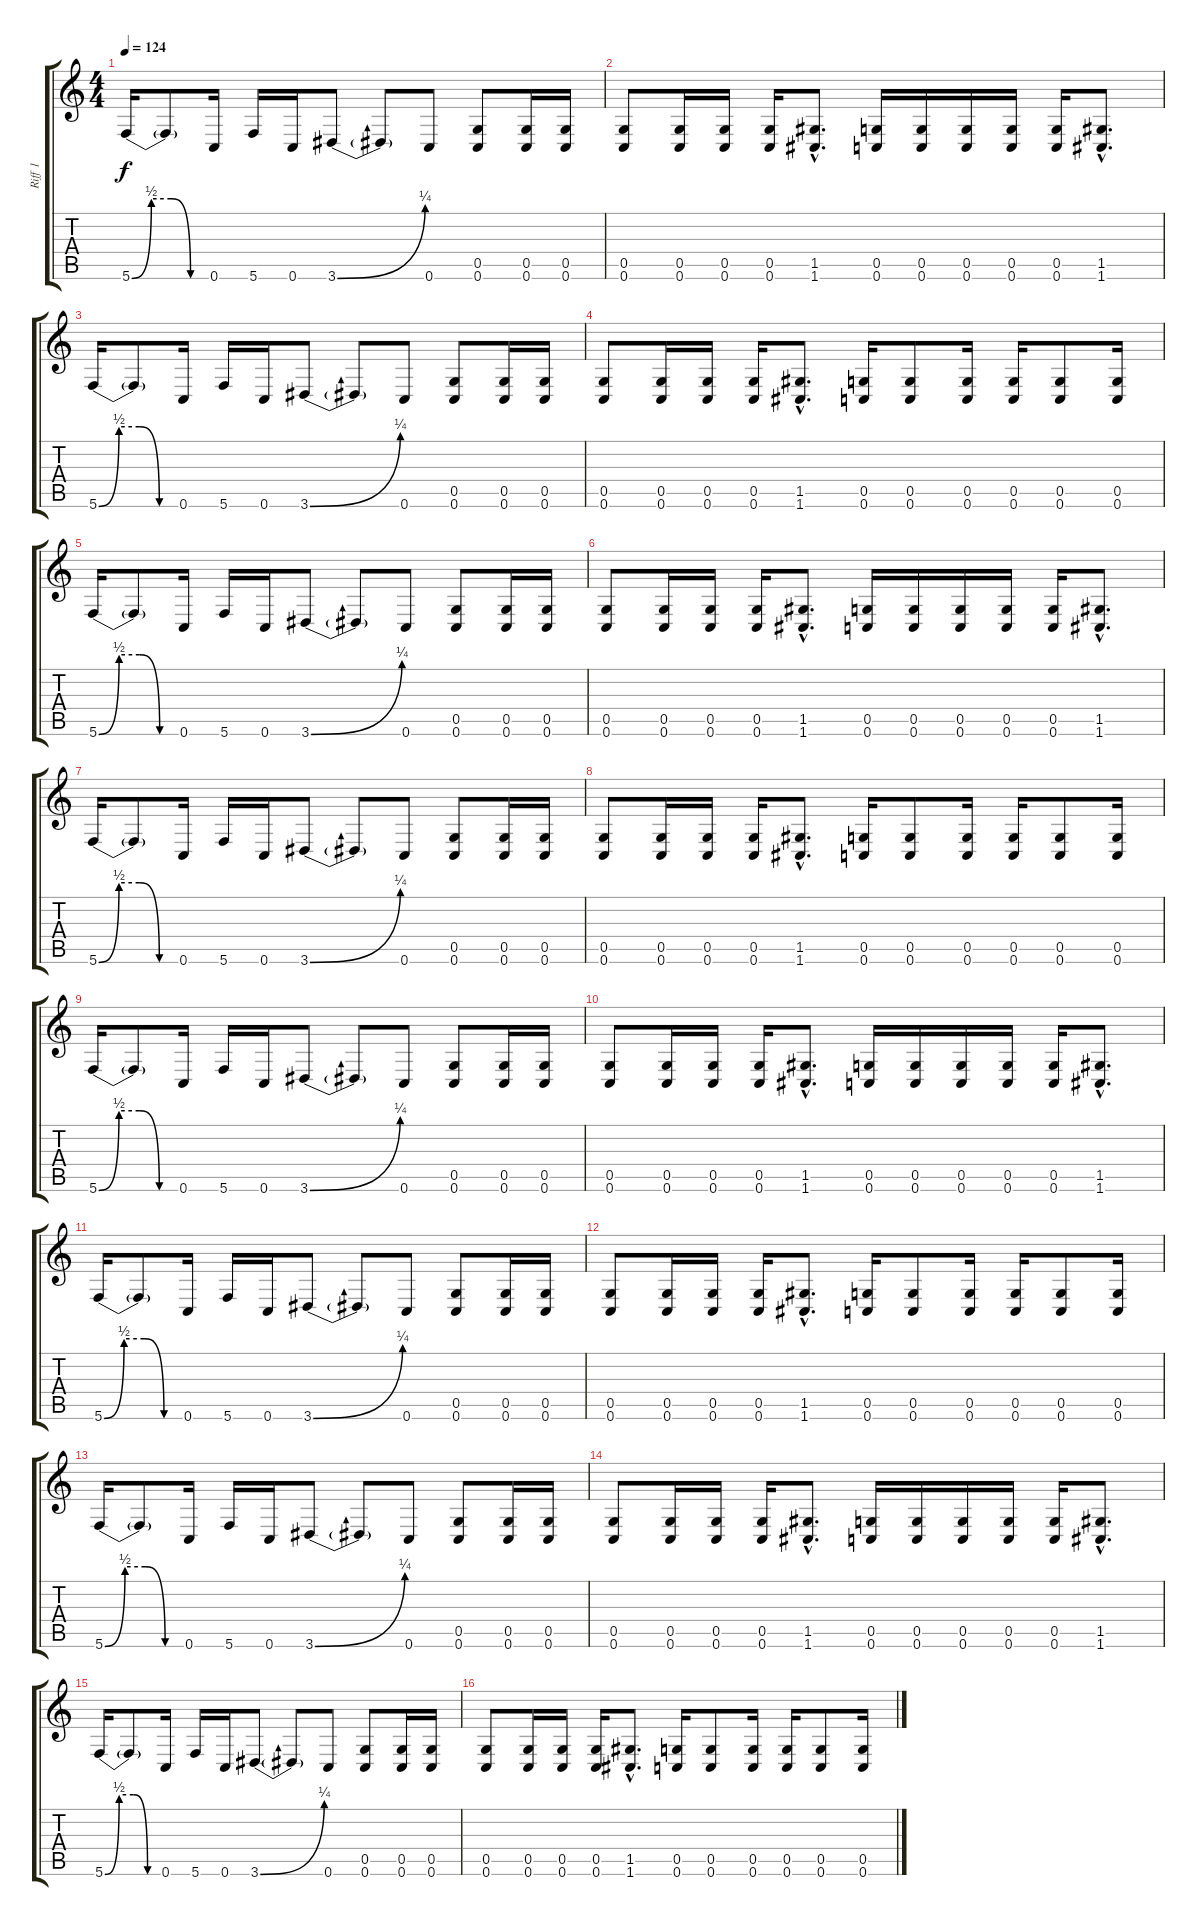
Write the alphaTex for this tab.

\track ("Riff 1" "Riff 1") {instrument distortionguitar}
\staff {score tabs}
\tuning (D4 A3 F3 C3 G2 C2) {hide}
\ts (4 4)
\tempo 124
\clef g2
\ks c
5.6{be (custom 0 0 15 2 30 2 45 0 60 0)}.16{dy f} 5.6{t}.8 0.6.16 5.6.16 0.6.16 3.6{be (bend 0 0 60 1)}.8 3.6{t}.8 0.6.8 (0.5 0.6).8 (0.5 0.6).16 (0.5 0.6).16 |
(0.5 0.6).8 (0.5 0.6).16 (0.5 0.6).16 (0.5 0.6).16 (1.5{hac} 1.6{hac}).8{d} (0.5 0.6).16 (0.5 0.6).16 (0.5 0.6).16 (0.5 0.6).16 (0.5 0.6).16 (1.5{hac} 1.6{hac}).8{d} |
5.6{be (custom 0 0 15 2 30 2 45 0 60 0)}.16 5.6{t}.8 0.6.16 5.6.16 0.6.16 3.6{be (bend 0 0 60 1)}.8 3.6{t}.8 0.6.8 (0.5 0.6).8 (0.5 0.6).16 (0.5 0.6).16 |
(0.5 0.6).8 (0.5 0.6).16 (0.5 0.6).16 (0.5 0.6).16 (1.5{hac} 1.6{hac}).8{d} (0.5 0.6).16 (0.5 0.6).8 (0.5 0.6).16 (0.5 0.6).16 (0.5 0.6).8 (0.5 0.6).16 |
5.6{be (custom 0 0 15 2 30 2 45 0 60 0)}.16 5.6{t}.8 0.6.16 5.6.16 0.6.16 3.6{be (bend 0 0 60 1)}.8 3.6{t}.8 0.6.8 (0.5 0.6).8 (0.5 0.6).16 (0.5 0.6).16 |
(0.5 0.6).8 (0.5 0.6).16 (0.5 0.6).16 (0.5 0.6).16 (1.5{hac} 1.6{hac}).8{d} (0.5 0.6).16 (0.5 0.6).16 (0.5 0.6).16 (0.5 0.6).16 (0.5 0.6).16 (1.5{hac} 1.6{hac}).8{d} |
5.6{be (custom 0 0 15 2 30 2 45 0 60 0)}.16 5.6{t}.8 0.6.16 5.6.16 0.6.16 3.6{be (bend 0 0 60 1)}.8 3.6{t}.8 0.6.8 (0.5 0.6).8 (0.5 0.6).16 (0.5 0.6).16 |
(0.5 0.6).8 (0.5 0.6).16 (0.5 0.6).16 (0.5 0.6).16 (1.5{hac} 1.6{hac}).8{d} (0.5 0.6).16 (0.5 0.6).8 (0.5 0.6).16 (0.5 0.6).16 (0.5 0.6).8 (0.5 0.6).16 |
5.6{be (custom 0 0 15 2 30 2 45 0 60 0)}.16 5.6{t}.8 0.6.16 5.6.16 0.6.16 3.6{be (bend 0 0 60 1)}.8 3.6{t}.8 0.6.8 (0.5 0.6).8 (0.5 0.6).16 (0.5 0.6).16 |
(0.5 0.6).8 (0.5 0.6).16 (0.5 0.6).16 (0.5 0.6).16 (1.5{hac} 1.6{hac}).8{d} (0.5 0.6).16 (0.5 0.6).16 (0.5 0.6).16 (0.5 0.6).16 (0.5 0.6).16 (1.5{hac} 1.6{hac}).8{d} |
5.6{be (custom 0 0 15 2 30 2 45 0 60 0)}.16 5.6{t}.8 0.6.16 5.6.16 0.6.16 3.6{be (bend 0 0 60 1)}.8 3.6{t}.8 0.6.8 (0.5 0.6).8 (0.5 0.6).16 (0.5 0.6).16 |
(0.5 0.6).8 (0.5 0.6).16 (0.5 0.6).16 (0.5 0.6).16 (1.5{hac} 1.6{hac}).8{d} (0.5 0.6).16 (0.5 0.6).8 (0.5 0.6).16 (0.5 0.6).16 (0.5 0.6).8 (0.5 0.6).16 |
5.6{be (custom 0 0 15 2 30 2 45 0 60 0)}.16 5.6{t}.8 0.6.16 5.6.16 0.6.16 3.6{be (bend 0 0 60 1)}.8 3.6{t}.8 0.6.8 (0.5 0.6).8 (0.5 0.6).16 (0.5 0.6).16 |
(0.5 0.6).8 (0.5 0.6).16 (0.5 0.6).16 (0.5 0.6).16 (1.5{hac} 1.6{hac}).8{d} (0.5 0.6).16 (0.5 0.6).16 (0.5 0.6).16 (0.5 0.6).16 (0.5 0.6).16 (1.5{hac} 1.6{hac}).8{d} |
5.6{be (custom 0 0 15 2 30 2 45 0 60 0)}.16 5.6{t}.8 0.6.16 5.6.16 0.6.16 3.6{be (bend 0 0 60 1)}.8 3.6{t}.8 0.6.8 (0.5 0.6).8 (0.5 0.6).16 (0.5 0.6).16 |
(0.5 0.6).8 (0.5 0.6).16 (0.5 0.6).16 (0.5 0.6).16 (1.5{hac} 1.6{hac}).8{d} (0.5 0.6).16 (0.5 0.6).8 (0.5 0.6).16 (0.5 0.6).16 (0.5 0.6).8 (0.5 0.6).16
